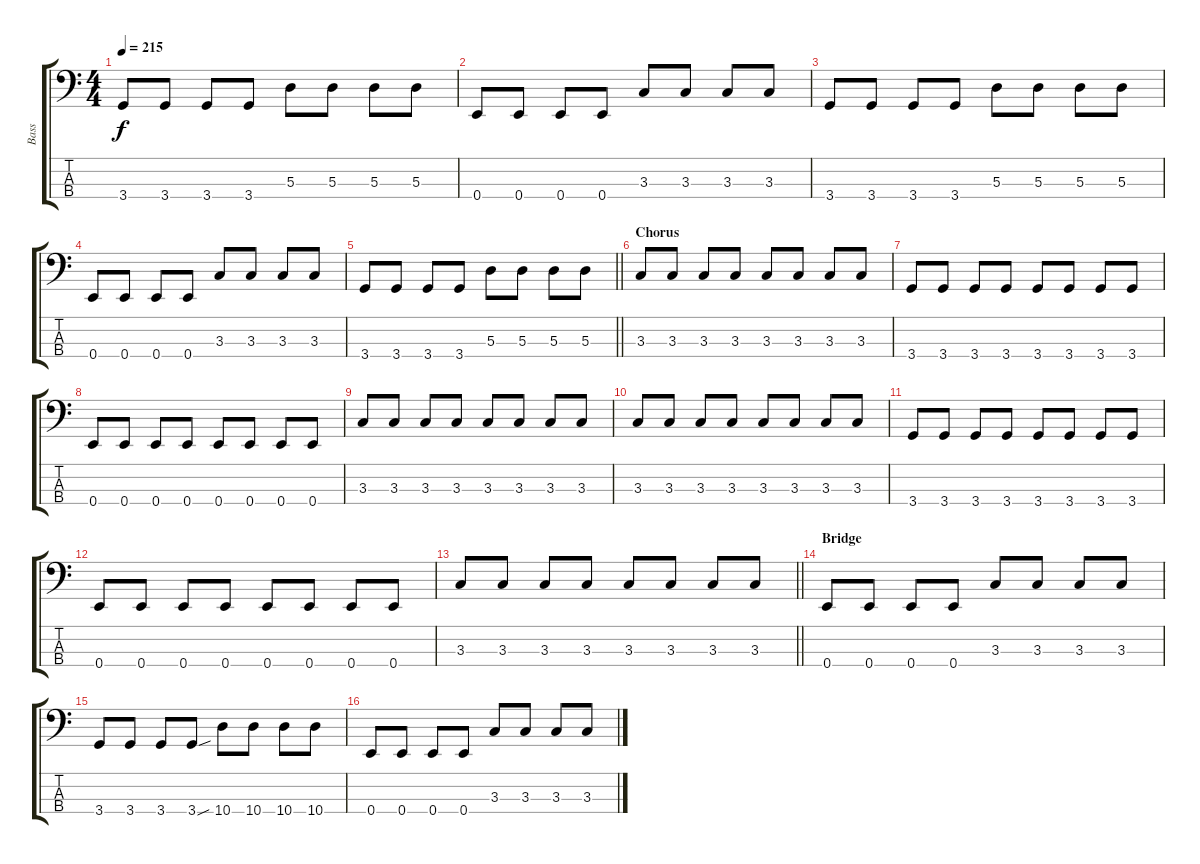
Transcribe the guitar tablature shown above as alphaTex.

\track ("Bass" "Bass") {instrument electricbasspick}
\staff {score tabs}
\tuning (G2 D2 A1 E1) {hide}
\ts (4 4)
\tempo 215
\clef f4
\ks c
3.4.8{dy f} 3.4.8 3.4.8 3.4.8 5.3.8 5.3.8 5.3.8 5.3.8 |
0.4.8 0.4.8 0.4.8 0.4.8 3.3.8 3.3.8 3.3.8 3.3.8 |
3.4.8 3.4.8 3.4.8 3.4.8 5.3.8 5.3.8 5.3.8 5.3.8 |
0.4.8 0.4.8 0.4.8 0.4.8 3.3.8 3.3.8 3.3.8 3.3.8 |
\barLineRight lightlight
3.4.8 3.4.8 3.4.8 3.4.8 5.3.8 5.3.8 5.3.8 5.3.8 |
\section ("" "Chorus")
3.3.8 3.3.8 3.3.8 3.3.8 3.3.8 3.3.8 3.3.8 3.3.8 |
3.4.8 3.4.8 3.4.8 3.4.8 3.4.8 3.4.8 3.4.8 3.4.8 |
0.4.8 0.4.8 0.4.8 0.4.8 0.4.8 0.4.8 0.4.8 0.4.8 |
3.3.8 3.3.8 3.3.8 3.3.8 3.3.8 3.3.8 3.3.8 3.3.8 |
3.3.8 3.3.8 3.3.8 3.3.8 3.3.8 3.3.8 3.3.8 3.3.8 |
3.4.8 3.4.8 3.4.8 3.4.8 3.4.8 3.4.8 3.4.8 3.4.8 |
0.4.8 0.4.8 0.4.8 0.4.8 0.4.8 0.4.8 0.4.8 0.4.8 |
\barLineRight lightlight
3.3.8 3.3.8 3.3.8 3.3.8 3.3.8 3.3.8 3.3.8 3.3.8 |
\section ("" "Bridge")
0.4.8 0.4.8 0.4.8 0.4.8 3.3.8 3.3.8 3.3.8 3.3.8 |
3.4.8 3.4.8 3.4.8 3.4{sou}.8 10.4.8 10.4.8 10.4.8 10.4.8 |
0.4.8 0.4.8 0.4.8 0.4.8 3.3.8 3.3.8 3.3.8 3.3.8
